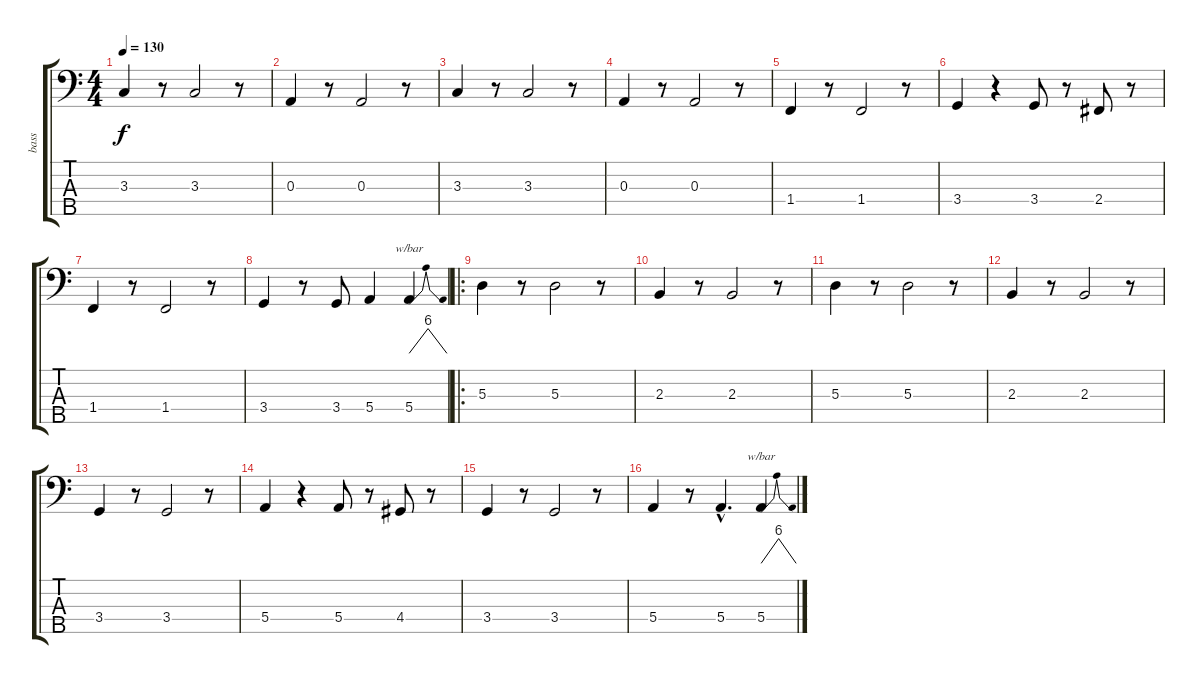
\track ("bass" "bass") {instrument electricbassfinger}
\staff {score tabs}
\tuning (G2 D2 A1 E1 B0) {hide}
\ts (4 4)
\tempo 130
\clef f4
\ks c
3.3.4{dy f} r.8 3.3.2 r.8 |
0.3.4 r.8 0.3.2 r.8 |
3.3.4 r.8 3.3.2 r.8 |
0.3.4 r.8 0.3.2 r.8 |
1.4.4 r.8 1.4.2 r.8 |
3.4.4 r.4 3.4.8 r.8 2.4.8 r.8 |
1.4.4 r.8 1.4.2 r.8 |
3.4.4 r.8 3.4.8 5.4.4 5.4.4{tbe (dip default 0 0 30 24 60 0)} |
\ro
5.3.4 r.8 5.3.2 r.8 |
2.3.4 r.8 2.3.2 r.8 |
5.3.4 r.8 5.3.2 r.8 |
2.3.4 r.8 2.3.2 r.8 |
3.4.4 r.8 3.4.2 r.8 |
5.4.4 r.4 5.4.8 r.8 4.4.8 r.8 |
3.4.4 r.8 3.4.2 r.8 |
5.4.4 r.8 5.4{hac}.4{d} 5.4.4{tbe (dip default 0 0 30 24 60 0)}
